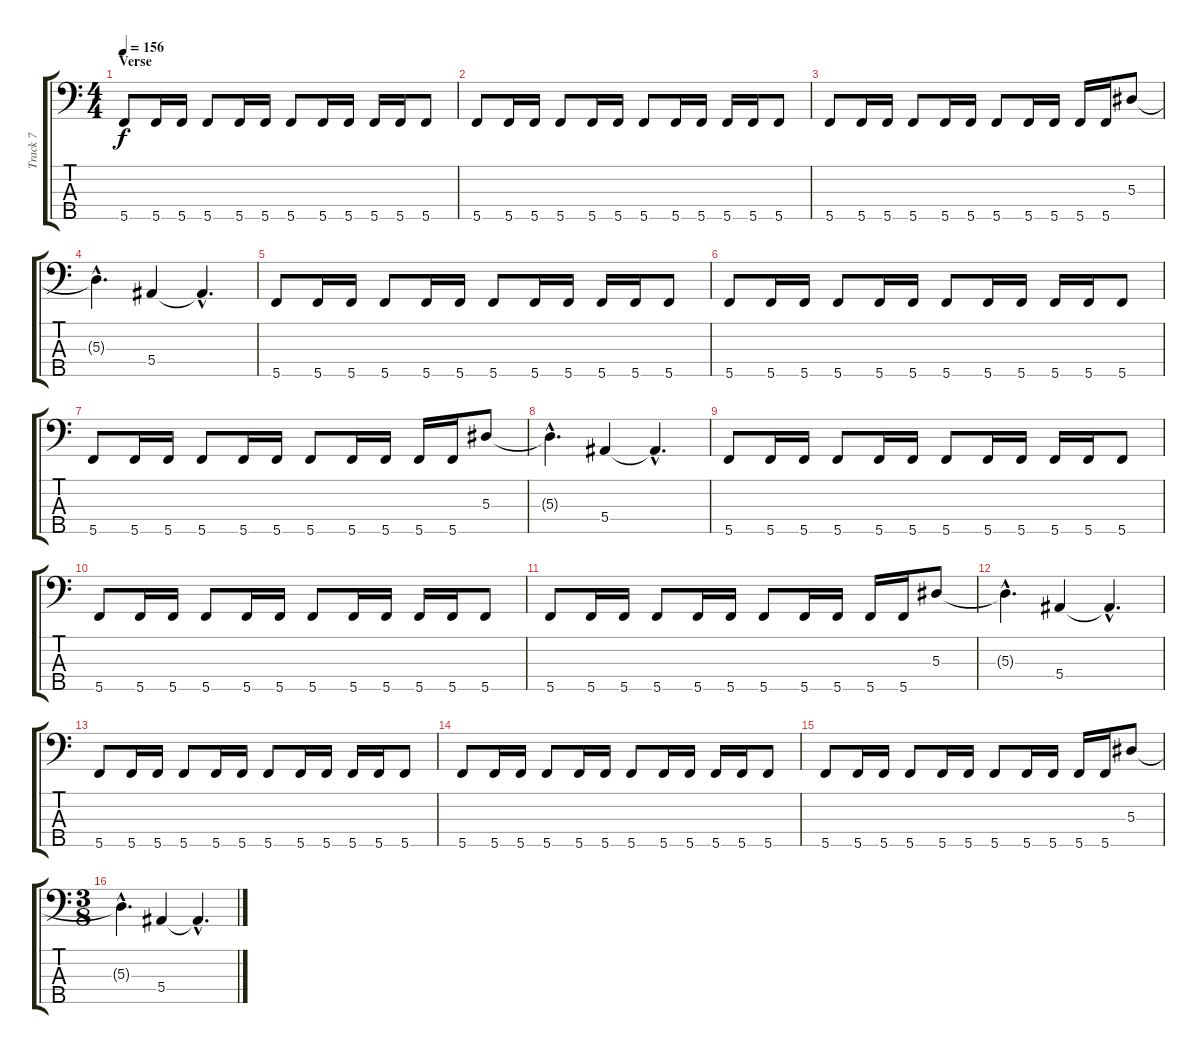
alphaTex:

\track ("Track 7" "Track 7") {instrument electricbasspick}
\staff {score tabs}
\tuning (Ab2 Eb2 Bb1 F1 C1) {hide}
\ts (4 4)
\section ("" "Verse")
\tempo 156
\clef f4
\ks c
5.5.8{dy f} 5.5.16 5.5.16 5.5.8 5.5.16 5.5.16 5.5.8 5.5.16 5.5.16 5.5.16 5.5.16 5.5.8 |
5.5.8 5.5.16 5.5.16 5.5.8 5.5.16 5.5.16 5.5.8 5.5.16 5.5.16 5.5.16 5.5.16 5.5.8 |
5.5.8 5.5.16 5.5.16 5.5.8 5.5.16 5.5.16 5.5.8 5.5.16 5.5.16 5.5.16 5.5.16 5.3.8 |
5.3{hac t}.4{d} 5.4.4 5.4{hac t}.4{d} |
5.5.8 5.5.16 5.5.16 5.5.8 5.5.16 5.5.16 5.5.8 5.5.16 5.5.16 5.5.16 5.5.16 5.5.8 |
5.5.8 5.5.16 5.5.16 5.5.8 5.5.16 5.5.16 5.5.8 5.5.16 5.5.16 5.5.16 5.5.16 5.5.8 |
5.5.8 5.5.16 5.5.16 5.5.8 5.5.16 5.5.16 5.5.8 5.5.16 5.5.16 5.5.16 5.5.16 5.3.8 |
5.3{hac t}.4{d} 5.4.4 5.4{hac t}.4{d} |
5.5.8 5.5.16 5.5.16 5.5.8 5.5.16 5.5.16 5.5.8 5.5.16 5.5.16 5.5.16 5.5.16 5.5.8 |
5.5.8 5.5.16 5.5.16 5.5.8 5.5.16 5.5.16 5.5.8 5.5.16 5.5.16 5.5.16 5.5.16 5.5.8 |
5.5.8 5.5.16 5.5.16 5.5.8 5.5.16 5.5.16 5.5.8 5.5.16 5.5.16 5.5.16 5.5.16 5.3.8 |
5.3{hac t}.4{d} 5.4.4 5.4{hac t}.4{d} |
5.5.8 5.5.16 5.5.16 5.5.8 5.5.16 5.5.16 5.5.8 5.5.16 5.5.16 5.5.16 5.5.16 5.5.8 |
5.5.8 5.5.16 5.5.16 5.5.8 5.5.16 5.5.16 5.5.8 5.5.16 5.5.16 5.5.16 5.5.16 5.5.8 |
5.5.8 5.5.16 5.5.16 5.5.8 5.5.16 5.5.16 5.5.8 5.5.16 5.5.16 5.5.16 5.5.16 5.3.8 |
\ts (3 8)
5.3{hac t}.4{d} 5.4.4 5.4{hac t}.4{d}
